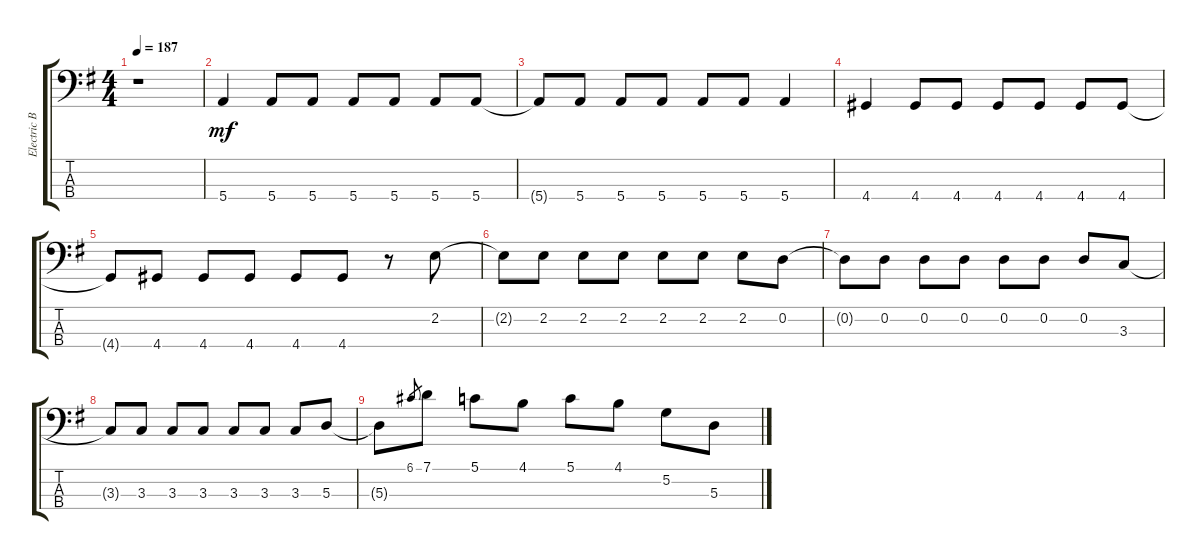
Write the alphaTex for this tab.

\track ("Electric Bass" "Electric B") {instrument electricbassfinger}
\staff {score tabs}
\tuning (G2 D2 A1 E1) {hide}
\ts (4 4)
\tempo 187
\clef f4
\ks g
r.1{dy mf} |
5.4.4 5.4.8 5.4.8 5.4.8 5.4.8 5.4.8 5.4.8 |
5.4{t}.8 5.4.8 5.4.8 5.4.8 5.4.8 5.4.8 5.4.4 |
4.4.4 4.4.8 4.4.8 4.4.8 4.4.8 4.4.8 4.4.8 |
4.4{t}.8 4.4.8 4.4.8 4.4.8 4.4.8 4.4.8 r.8 2.2.8 |
2.2{t}.8 2.2.8 2.2.8 2.2.8 2.2.8 2.2.8 2.2.8 0.2.8 |
0.2{t}.8 0.2.8 0.2.8 0.2.8 0.2.8 0.2.8 0.2.8 3.3.8 |
3.3{t}.8 3.3.8 3.3.8 3.3.8 3.3.8 3.3.8 3.3.8 5.3.8 |
5.3{t}.8 6.1.8{gr} 7.1.8 5.1.8 4.1.8 5.1.8 4.1.8 5.2.8 5.3.8
